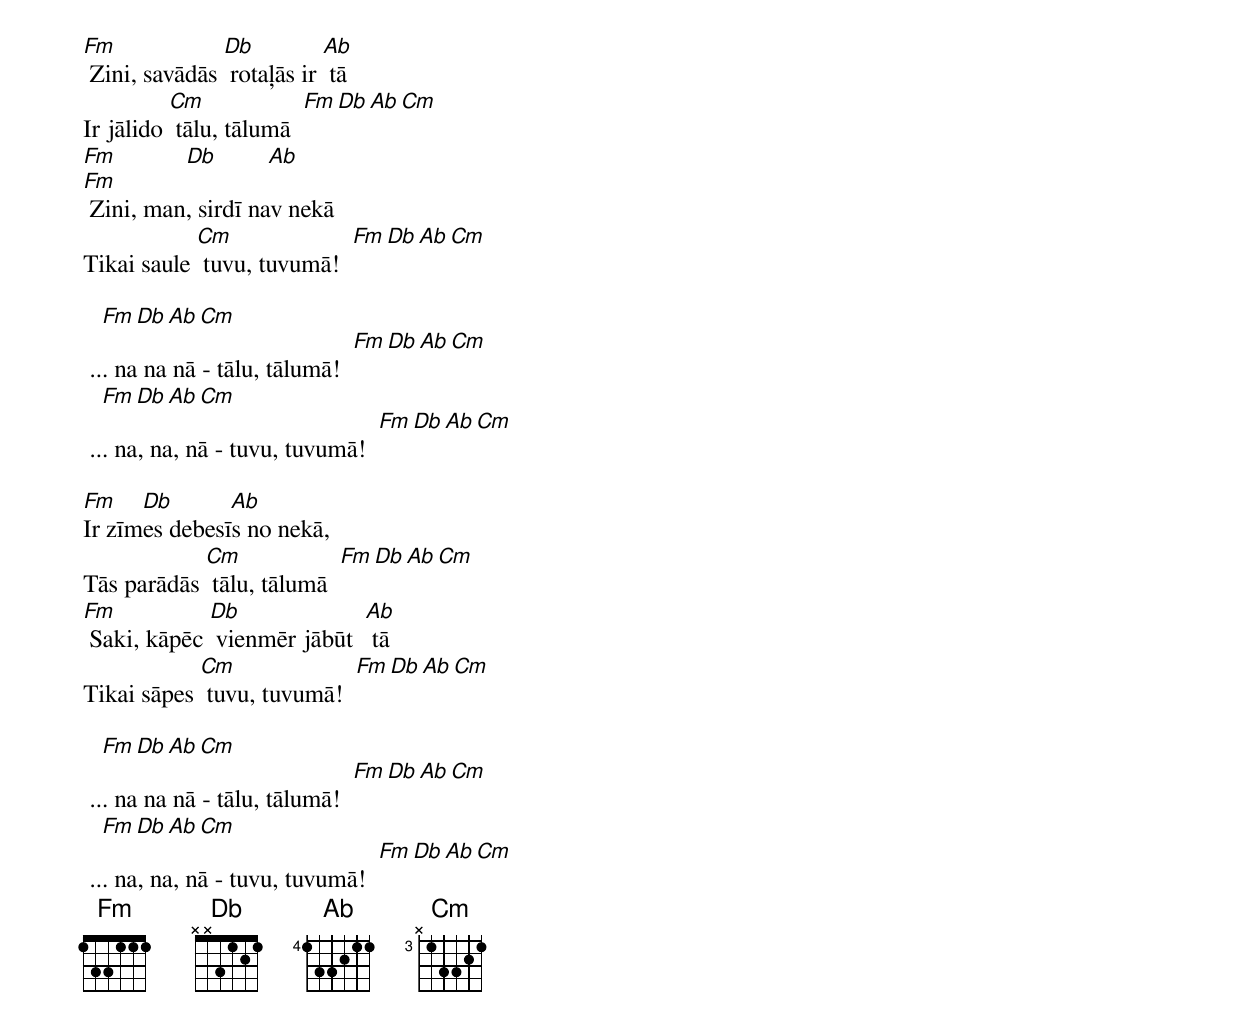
[Fm] Zini, savādās [Db] rotaļās ir [Ab] tā
Ir jālido [Cm] tālu, tālumā  [Fm][Db][Ab][Cm]
[Fm]           [Db]        [Ab]
[Fm] Zini, man, sirdī nav nekā
Tikai saule [Cm] tuvu, tuvumā!  [Fm][Db][Ab][Cm]

   [Fm][Db][Ab][Cm]
 ... na na nā - tālu, tālumā!  [Fm][Db][Ab][Cm]
   [Fm][Db][Ab][Cm]
 ... na, na, nā - tuvu, tuvumā!  [Fm][Db][Ab][Cm]

[Fm]    [Db]         [Ab]
Ir zīmes debesīs no nekā,
Tās parādās [Cm] tālu, tālumā  [Fm][Db][Ab][Cm]
[Fm] Saki, kāpēc [Db] vienmēr jābūt  [Ab] tā
Tikai sāpes [Cm] tuvu, tuvumā!  [Fm][Db][Ab][Cm]

   [Fm][Db][Ab][Cm]
 ... na na nā - tālu, tālumā!  [Fm][Db][Ab][Cm]
   [Fm][Db][Ab][Cm]
 ... na, na, nā - tuvu, tuvumā!  [Fm][Db][Ab][Cm]
